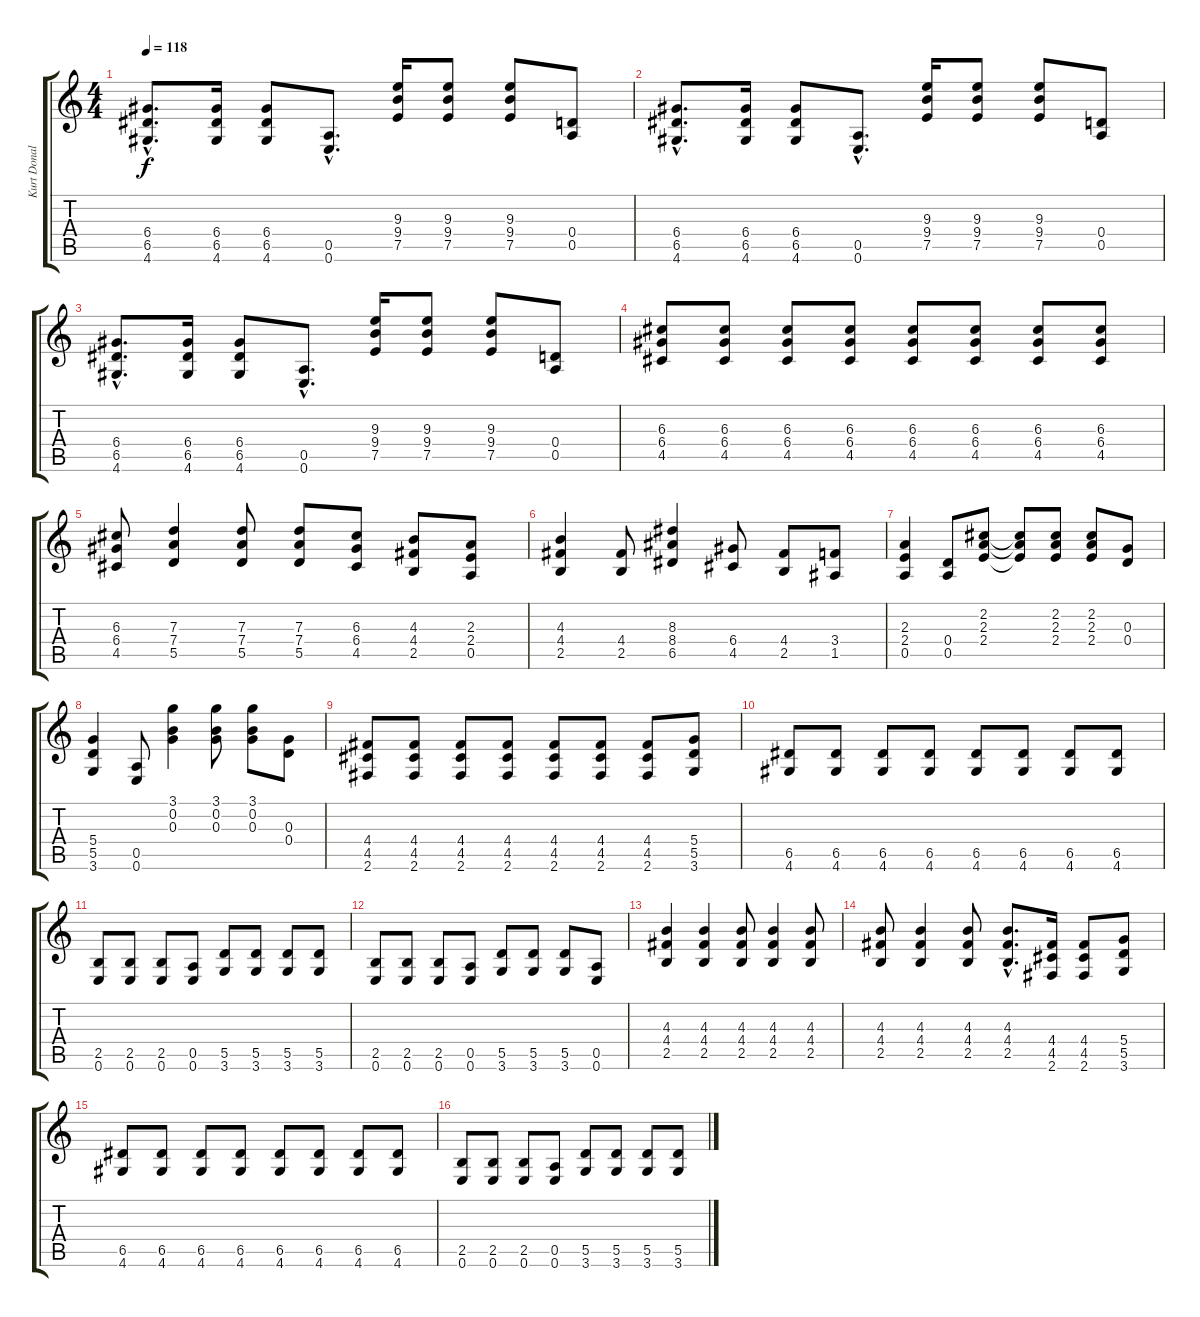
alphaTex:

\track ("Kurt Donald Cobain (Guitare)" "Kurt Donal") {instrument electricguitarmuted}
\staff {score tabs}
\tuning (E4 B3 G3 D3 A2 E2) {hide}
\ts (4 4)
\tempo 118
\clef g2
\ks c
(6.4{hac} 6.5{hac} 4.6{hac}).8{d dy f} (6.4 6.5 4.6).16 (6.4 6.5 4.6).8 (0.5{hac} 0.6{hac}).8{d} (9.3 9.4 7.5).16 (9.3 9.4 7.5).8 (9.3 9.4 7.5).8 (0.4 0.5).8 |
(6.4{hac} 6.5{hac} 4.6{hac}).8{d} (6.4 6.5 4.6).16 (6.4 6.5 4.6).8 (0.5{hac} 0.6{hac}).8{d} (9.3 9.4 7.5).16 (9.3 9.4 7.5).8 (9.3 9.4 7.5).8 (0.4 0.5).8 |
(6.4{hac} 6.5{hac} 4.6{hac}).8{d} (6.4 6.5 4.6).16 (6.4 6.5 4.6).8 (0.5{hac} 0.6{hac}).8{d} (9.3 9.4 7.5).16 (9.3 9.4 7.5).8 (9.3 9.4 7.5).8 (0.4 0.5).8 |
(6.3 6.4 4.5).8 (6.3 6.4 4.5).8 (6.3 6.4 4.5).8 (6.3 6.4 4.5).8 (6.3 6.4 4.5).8 (6.3 6.4 4.5).8 (6.3 6.4 4.5).8 (6.3 6.4 4.5).8 |
(6.3 6.4 4.5).8 (7.3 7.4 5.5).4 (7.3 7.4 5.5).8 (7.3 7.4 5.5).8 (6.3 6.4 4.5).8 (4.3 4.4 2.5).8 (2.3 2.4 0.5).8 |
(4.3 4.4 2.5).4 (4.4 2.5).8 (8.3 8.4 6.5).4 (6.4 4.5).8 (4.4 2.5).8 (3.4 1.5).8 |
(2.3 2.4 0.5).4 (0.4 0.5).8 (2.2 2.3 2.4).8 (2.2{t} 2.3{t} 2.4{t}).8 (2.2 2.3 2.4).8 (2.2 2.3 2.4).8 (0.3 0.4).8 |
(5.4 5.5 3.6).4 (0.5 0.6).8 (3.1 0.2 0.3).4 (3.1 0.2 0.3).8 (3.1 0.2 0.3).8 (0.3 0.4).8 |
(4.4 4.5 2.6).8{volume 11} (4.4 4.5 2.6).8 (4.4 4.5 2.6).8 (4.4 4.5 2.6).8 (4.4 4.5 2.6).8 (4.4 4.5 2.6).8 (4.4 4.5 2.6).8 (5.4 5.5 3.6).8 |
(6.5 4.6).8{volume 16 instrument electricguitarmuted} (6.5 4.6).8 (6.5 4.6).8 (6.5 4.6).8 (6.5 4.6).8 (6.5 4.6).8 (6.5 4.6).8 (6.5 4.6).8 |
(2.5 0.6).8 (2.5 0.6).8 (2.5 0.6).8 (0.5 0.6).8 (5.5 3.6).8 (5.5 3.6).8 (5.5 3.6).8 (5.5 3.6).8 |
(2.5 0.6).8 (2.5 0.6).8 (2.5 0.6).8 (0.5 0.6).8 (5.5 3.6).8 (5.5 3.6).8 (5.5 3.6).8 (0.5 0.6).8 |
(4.3 4.4 2.5).4{volume 11 instrument distortionguitar} (4.3 4.4 2.5).4 (4.3 4.4 2.5).8 (4.3 4.4 2.5).4 (4.3 4.4 2.5).8 |
(4.3 4.4 2.5).8 (4.3 4.4 2.5).4 (4.3 4.4 2.5).8 (4.3{hac} 4.4{hac} 2.5{hac}).8{d} (4.4 4.5 2.6).16 (4.4 4.5 2.6).8 (5.4 5.5 3.6).8 |
(6.5 4.6).8{volume 16 instrument electricguitarmuted} (6.5 4.6).8 (6.5 4.6).8 (6.5 4.6).8 (6.5 4.6).8 (6.5 4.6).8 (6.5 4.6).8 (6.5 4.6).8 |
(2.5 0.6).8 (2.5 0.6).8 (2.5 0.6).8 (0.5 0.6).8 (5.5 3.6).8 (5.5 3.6).8 (5.5 3.6).8 (5.5 3.6).8
